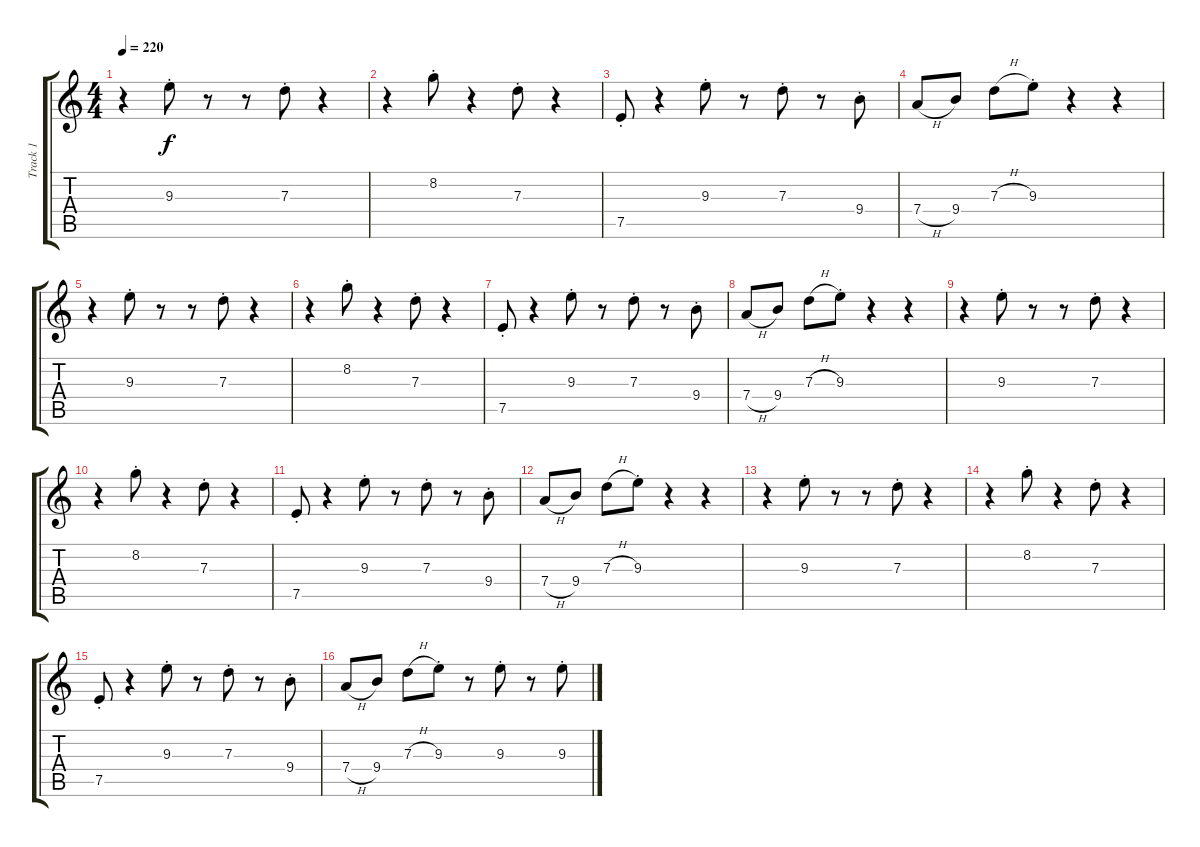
\track ("Track 1" "Track 1") {instrument acousticguitarsteel}
\staff {score tabs}
\tuning (E4 B3 G3 D3 A2 E2) {hide}
\ts (4 4)
\tempo 220
\clef g2
\ks c
r.4{dy f} 9.3{st}.8 r.8 r.8 7.3{st}.8 r.4 |
r.4 8.2{st}.8 r.4 7.3{st}.8 r.4 |
7.5{st}.8 r.4 9.3{st}.8 r.8 7.3{st}.8 r.8 9.4{st}.8 |
7.4{h}.8 9.4.8 7.3{h}.8 9.3{st}.8 r.4 r.4 |
r.4 9.3{st}.8 r.8 r.8 7.3{st}.8 r.4 |
r.4 8.2{st}.8 r.4 7.3{st}.8 r.4 |
7.5{st}.8 r.4 9.3{st}.8 r.8 7.3{st}.8 r.8 9.4{st}.8 |
7.4{h}.8 9.4.8 7.3{h}.8 9.3{st}.8 r.4 r.4 |
r.4 9.3{st}.8 r.8 r.8 7.3{st}.8 r.4 |
r.4 8.2{st}.8 r.4 7.3{st}.8 r.4 |
7.5{st}.8 r.4 9.3{st}.8 r.8 7.3{st}.8 r.8 9.4{st}.8 |
7.4{h}.8 9.4.8 7.3{h}.8 9.3{st}.8 r.4 r.4 |
r.4 9.3{st}.8 r.8 r.8 7.3{st}.8 r.4 |
r.4 8.2{st}.8 r.4 7.3{st}.8 r.4 |
7.5{st}.8 r.4 9.3{st}.8 r.8 7.3{st}.8 r.8 9.4{st}.8 |
7.4{h}.8 9.4.8 7.3{h}.8 9.3{st}.8 r.8 9.3{st}.8 r.8 9.3{st}.8
